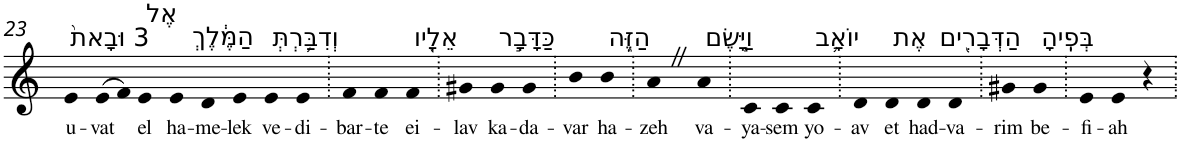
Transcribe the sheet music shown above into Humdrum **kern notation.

**kern	**text
*part1	*part1
*staff1	*staff1
*I"Piano	*
*I'Pno	*
!!LO:PB:g=z
*clefG2	*
*k[]	*
=23	=23
!LO:TX:a:t=3 וּבָאת֙	!
!	!LO:LY:b
4e	u-
!	!LO:LY:b
(>8e	-vat
8f)	.
!LO:TX:a:t=אֶל	!
!	!LO:LY:b
4e	el
!LO:TX:a:t=הַמֶּ֔לֶךְ	!
!	!LO:LY:b
4e	ha-
!	!LO:LY:b
4d	-me-
!	!LO:LY:b
4e	-lek
!LO:TX:a:t=וְדִבַּ֥רְתְּ	!
!	!LO:LY:b
4e	ve-
!	!LO:LY:b
4e	-di-
=24.	=24.
!	!LO:LY:b
4f	-bar-
!	!LO:LY:b
4f	-te
!LO:TX:a:t=אֵלָ֖יו	!
!	!LO:LY:b
4f	ei-
=25.	=25.
!	!LO:LY:b
4g#X	-lav
!LO:TX:a:t=כַּדָּבָ֣ר	!
!	!LO:LY:b
4g#	ka-
!	!LO:LY:b
4g#	-da-
=26.	=26.
!	!LO:LY:b
4b	-var
!LO:TX:a:t=הַזֶּ֑ה	!
!	!LO:LY:b
4b	ha-
=27.	=27.
!	!LO:LY:b
4aZ	-zeh
!LO:TX:a:t=וַיָּ֧שֶׂם	!
!	!LO:LY:b
4a	va-
=28.	=28.
!	!LO:LY:b
4c	-ya-
!	!LO:LY:b
4c	-sem
!LO:TX:a:t=יוֹאָ֛ב	!
!	!LO:LY:b
4c	yo-
=29.	=29.
!	!LO:LY:b
4d	-av
!LO:TX:a:t=אֶת	!
!	!LO:LY:b
4d	et
!LO:TX:a:t=הַדְּבָרִ֖ים	!
!	!LO:LY:b
4d	had-
!	!LO:LY:b
4d	-va-
=30.	=30.
!	!LO:LY:b
4g#X	-rim
!LO:TX:a:t=בְּפִֽיהָ	!
!	!LO:LY:b
4g#	be-
=31.	=31.
!	!LO:LY:b
4e	-fi-
!	!LO:LY:b
4e	-ah
4r	.
=.	=.
*-	*-
